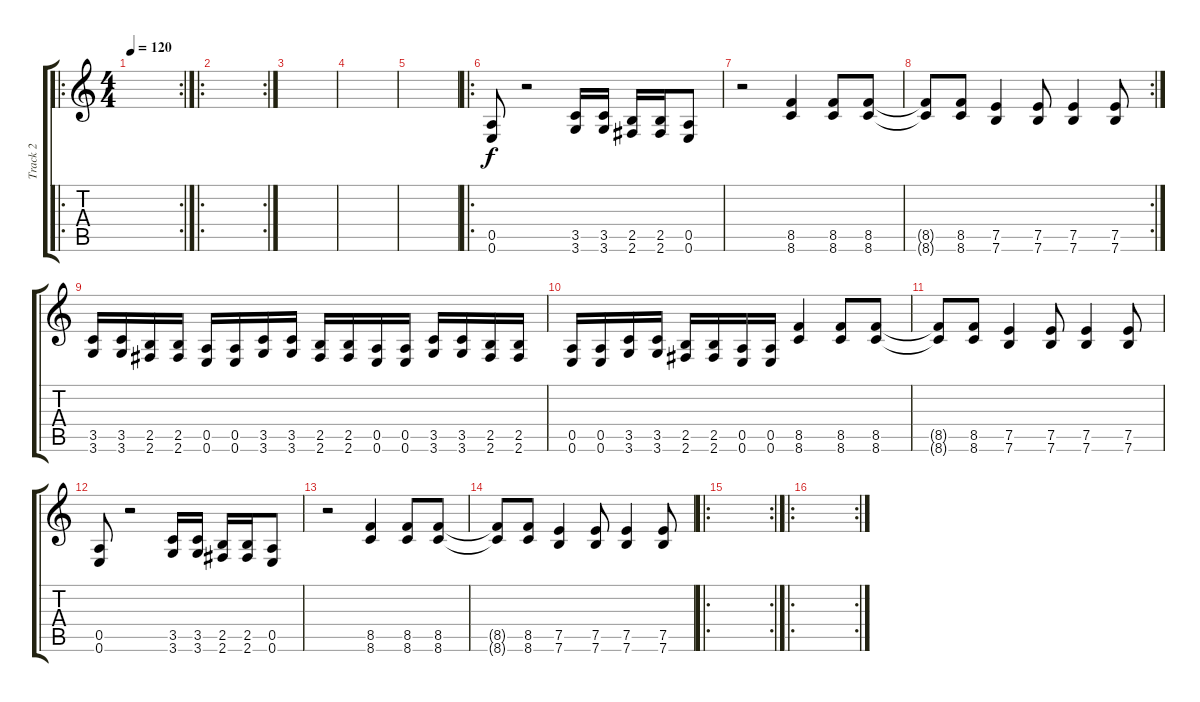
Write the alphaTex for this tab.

\track ("Track 2" "Track 2") {instrument distortionguitar}
\staff {score tabs}
\tuning (E4 B3 G3 D3 A2 E2) {hide}
\ro
\rc 2
\ts (4 4)
\tempo 120
\clef g2
\ks c
|
\ro
\rc 2
|
|
|
|
\ro
(0.5 0.6).8 r.2 (3.5 3.6).16 (3.5 3.6).16 (2.5 2.6).16 (2.5 2.6).16 (0.5 0.6).8 |
r.2 (8.5 8.6).4 (8.5 8.6).8 (8.5 8.6).8 |
\rc 2
(8.5{t} 8.6{t}).8 (8.5 8.6).8 (7.5 7.6).4 (7.5 7.6).8 (7.5 7.6).4 (7.5 7.6).8 |
(3.5 3.6).16 (3.5 3.6).16 (2.5 2.6).16 (2.5 2.6).16 (0.5 0.6).16 (0.5 0.6).16 (3.5 3.6).16 (3.5 3.6).16 (2.5 2.6).16 (2.5 2.6).16 (0.5 0.6).16 (0.5 0.6).16 (3.5 3.6).16 (3.5 3.6).16 (2.5 2.6).16 (2.5 2.6).16 |
(0.5 0.6).16 (0.5 0.6).16 (3.5 3.6).16 (3.5 3.6).16 (2.5 2.6).16 (2.5 2.6).16 (0.5 0.6).16 (0.5 0.6).16 (8.5 8.6).4 (8.5 8.6).8 (8.5 8.6).8 |
(8.5{t} 8.6{t}).8 (8.5 8.6).8 (7.5 7.6).4 (7.5 7.6).8 (7.5 7.6).4 (7.5 7.6).8 |
(0.5 0.6).8 r.2 (3.5 3.6).16 (3.5 3.6).16 (2.5 2.6).16 (2.5 2.6).16 (0.5 0.6).8 |
r.2 (8.5 8.6).4 (8.5 8.6).8 (8.5 8.6).8 |
(8.5{t} 8.6{t}).8 (8.5 8.6).8 (7.5 7.6).4 (7.5 7.6).8 (7.5 7.6).4 (7.5 7.6).8 |
\ro
\rc 2
|
\ro
\rc 2
